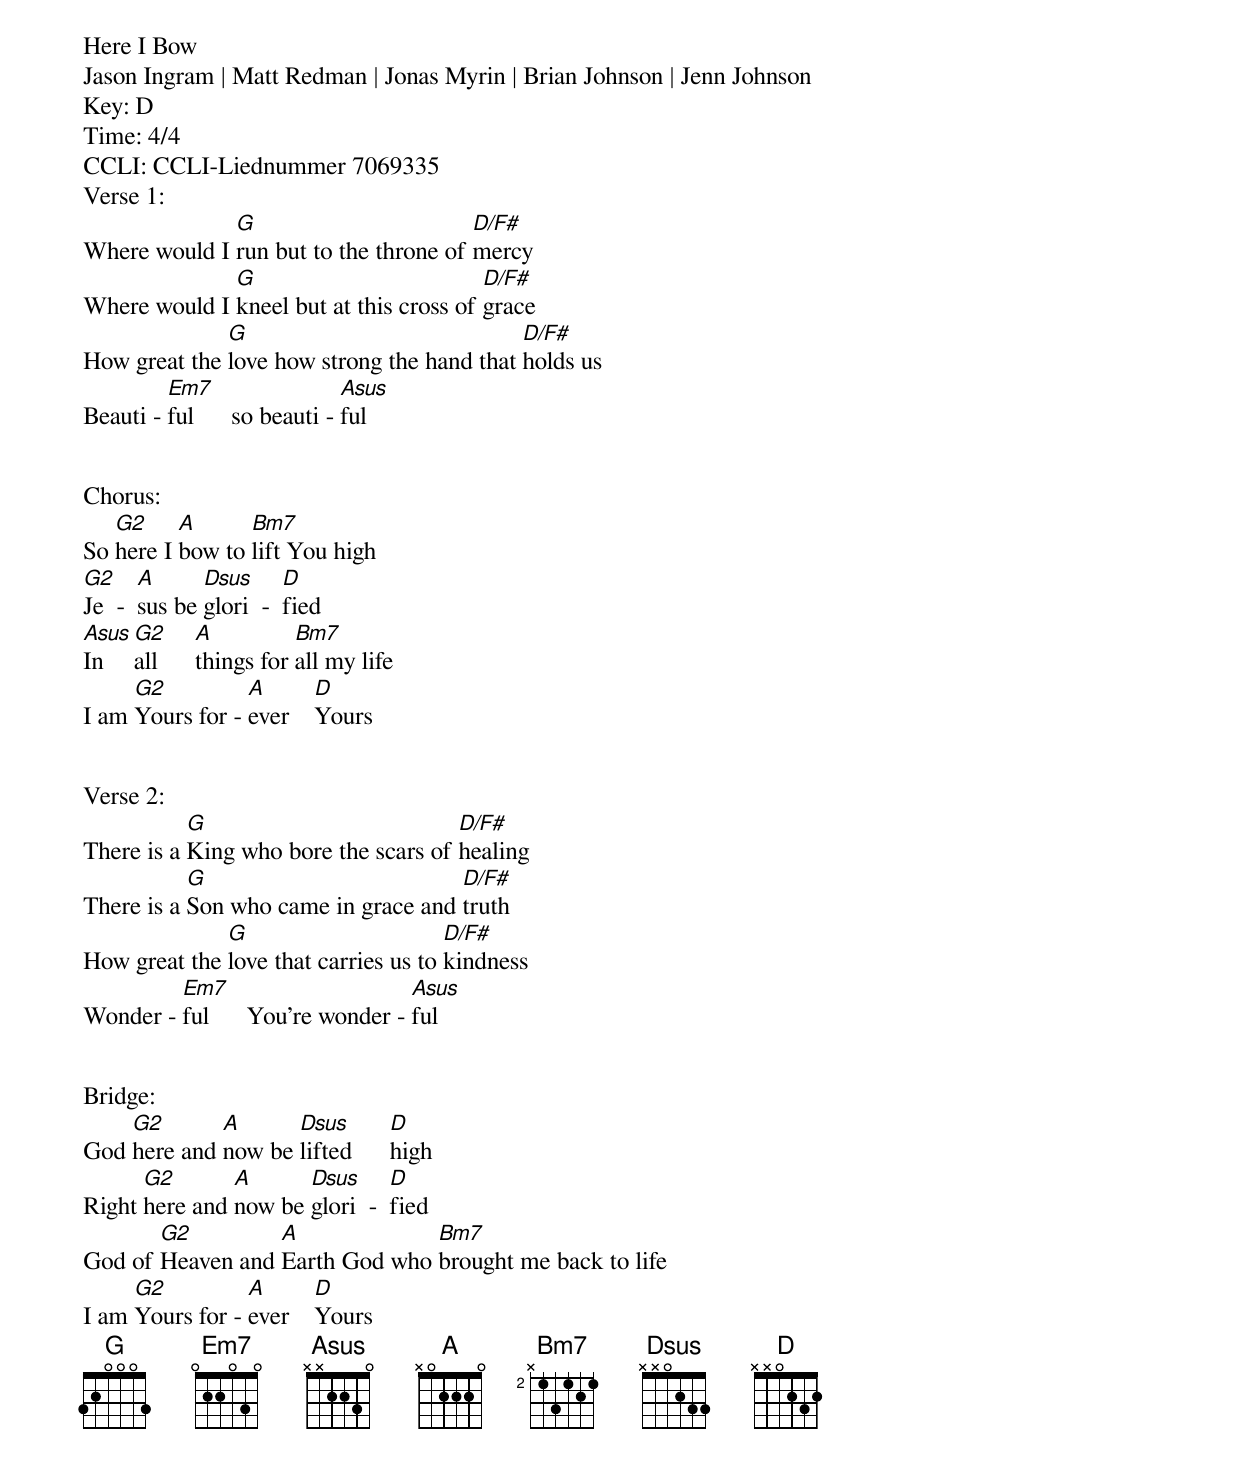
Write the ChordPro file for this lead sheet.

Here I Bow
Jason Ingram | Matt Redman | Jonas Myrin | Brian Johnson | Jenn Johnson
Key: D
Time: 4/4
CCLI: CCLI-Liednummer 7069335
Verse 1:
Where would I [G]run but to the throne of [D/F#]mercy
Where would I [G]kneel but at this cross of [D/F#]grace
How great the [G]love how strong the hand that [D/F#]holds us
Beauti - [Em7]ful      so beauti - [Asus]ful


Chorus:
So [G2]here I [A]bow to [Bm7]lift You high
[G2]Je  -  [A]sus be [Dsus]glori  -  [D]fied
[Asus]In   [G2]all      [A]things for [Bm7]all my life
I am [G2]Yours for - [A]ever    [D]Yours


Verse 2:
There is a [G]King who bore the scars of [D/F#]healing
There is a [G]Son who came in grace and [D/F#]truth
How great the [G]love that carries us to [D/F#]kindness
Wonder - [Em7]ful      You’re wonder - [Asus]ful


Bridge:
God [G2]here and [A]now be [Dsus]lifted      [D]high
Right [G2]here and [A]now be [Dsus]glori  -  [D]fied
God of [G2]Heaven and [A]Earth God who [Bm7]brought me back to life
I am [G2]Yours for - [A]ever    [D]Yours
